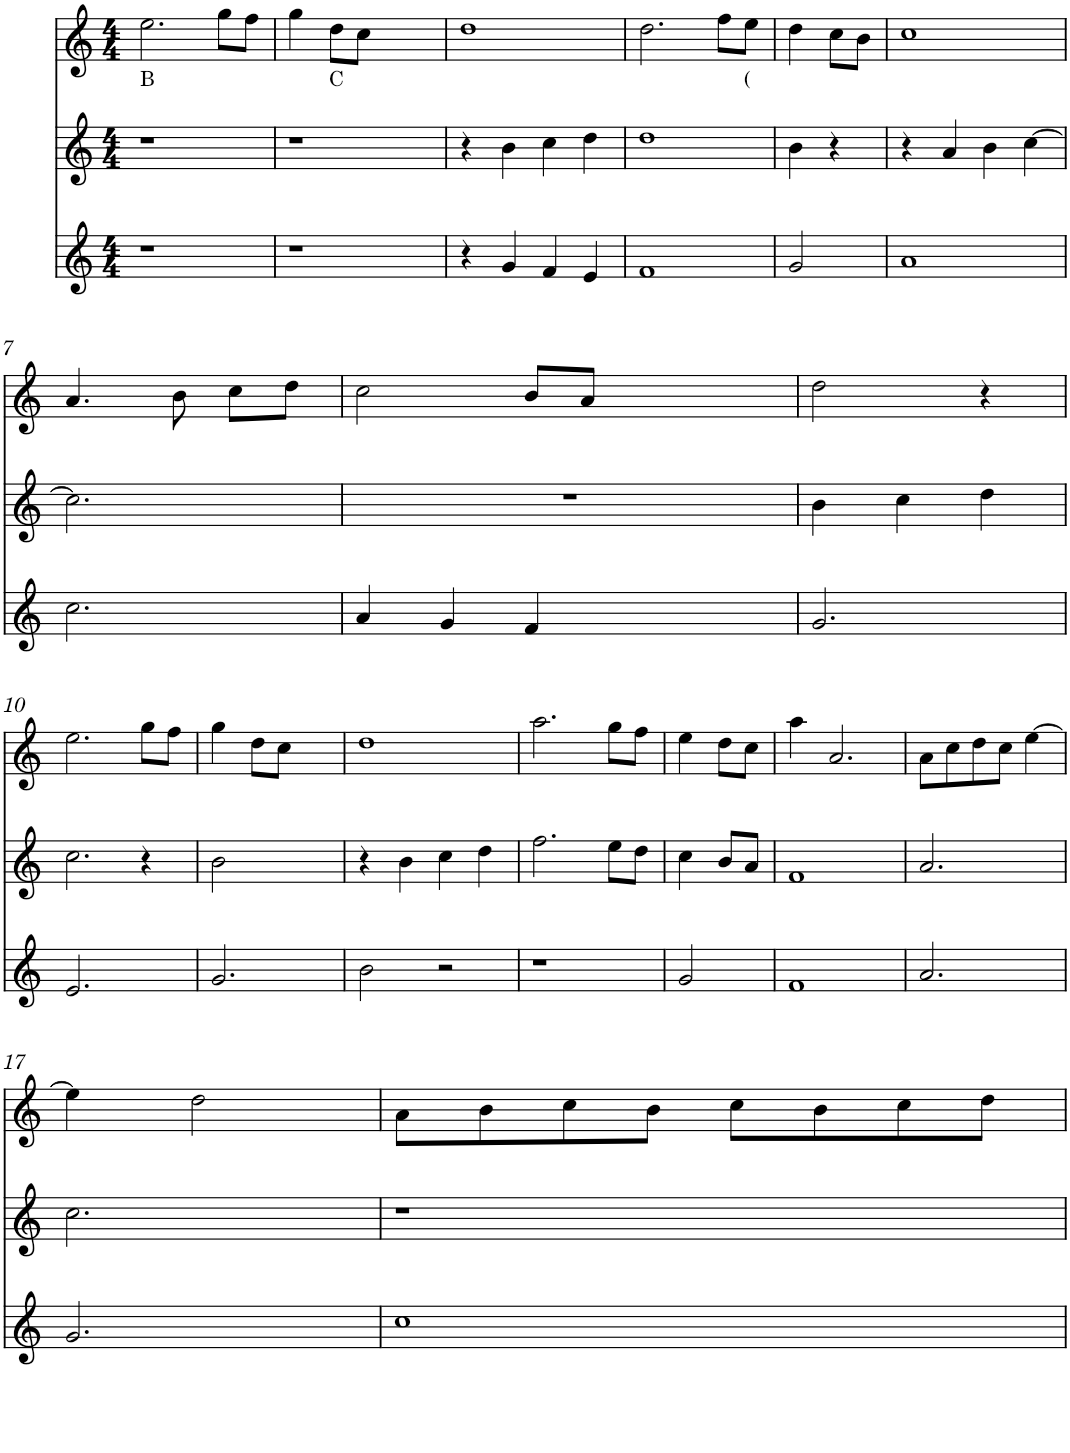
**kern	**kern	**kern
*part3	*part2	*part1
*staff3	*staff2	*staff1
*I"Piano	*I"Piano	*I"Piano
*I'Pno	*I'Pno	*I'Pno
*clefG2	*clefG2	*clefG2
*k[]	*k[]	*k[]
*M4/4	*M4/4	*M4/4
=1	=1	=1
!	!	!LO:TX:b:t=B
1r	1r	2.ee\
.	.	8gg\L
.	.	8ff\J
=2	=2	=2
1r	1r	4gg\
!	!	!LO:TX:b:t=C
.	.	8dd\L
.	.	8cc\J
.	.	2ryy
=3	=3	=3
4r	4r	1dd
4g/	4b\	.
4f/	4cc\	.
4e/	4dd\	.
=4	=4	=4
1f	1dd	2.dd\
.	.	8ff\L
!	!	!LO:TX:b:t=(
.	.	8ee\J
=5	=5	=5
2g/	4b\	4dd\
.	4r	8cc\L
.	.	8b\J
=6	=6	=6
1a	4r	1cc
.	4a/	.
.	4b\	.
.	[4cc\	.
!!LO:LB:g=z
=7	=7	=7
2.cc\	2.cc\]	4.a/
.	.	8b\
.	.	8cc\L
.	.	8dd\J
=8	=8	=8
4a/	1r	2cc\
4g/	.	.
4f/	.	8b/L
.	.	8a/J
4ryy	.	4ryy
=9	=9	=9
2.g/	4b\	2dd\
.	4cc\	.
.	4dd\	2ryy
2ryy	2ryy	.
.	.	4r
!!LO:LB:g=z
=10	=10	=10
2.e/	2.cc\	2.ee\
4ryy	4r	8gg\L
.	.	8ff\J
=11	=11	=11
2.g/	2b\	4gg\
.	.	8dd\L
.	.	8cc\J
.	4ryy	4ryy
=12	=12	=12
2b\	4r	1dd
.	4b\	.
2r	4cc\	.
.	4dd\	.
=13	=13	=13
1r	2.ff\	2.aa\
.	8ee\L	8gg\L
.	8dd\J	8ff\J
=14	=14	=14
2g/	4cc\	4ee\
.	8b/L	8dd\L
.	8a/J	8cc\J
=15	=15	=15
1f	1f	4aa\
.	.	2.a/
=16	=16	=16
2.a/	2.a/	8a\L
.	.	8cc\
.	.	8dd\
.	.	8cc\J
.	.	[4ee\
!!LO:LB:g=z
=17	=17	=17
2.g/	2.cc\	4ee\]
.	.	2dd\
=18	=18	=18
1cc	1r	8a\L
.	.	8b\
.	.	8cc\
.	.	8b\J
.	.	8cc\L
.	.	8b\
.	.	8cc\
.	.	8dd\J
=	=	=
*-	*-	*-
